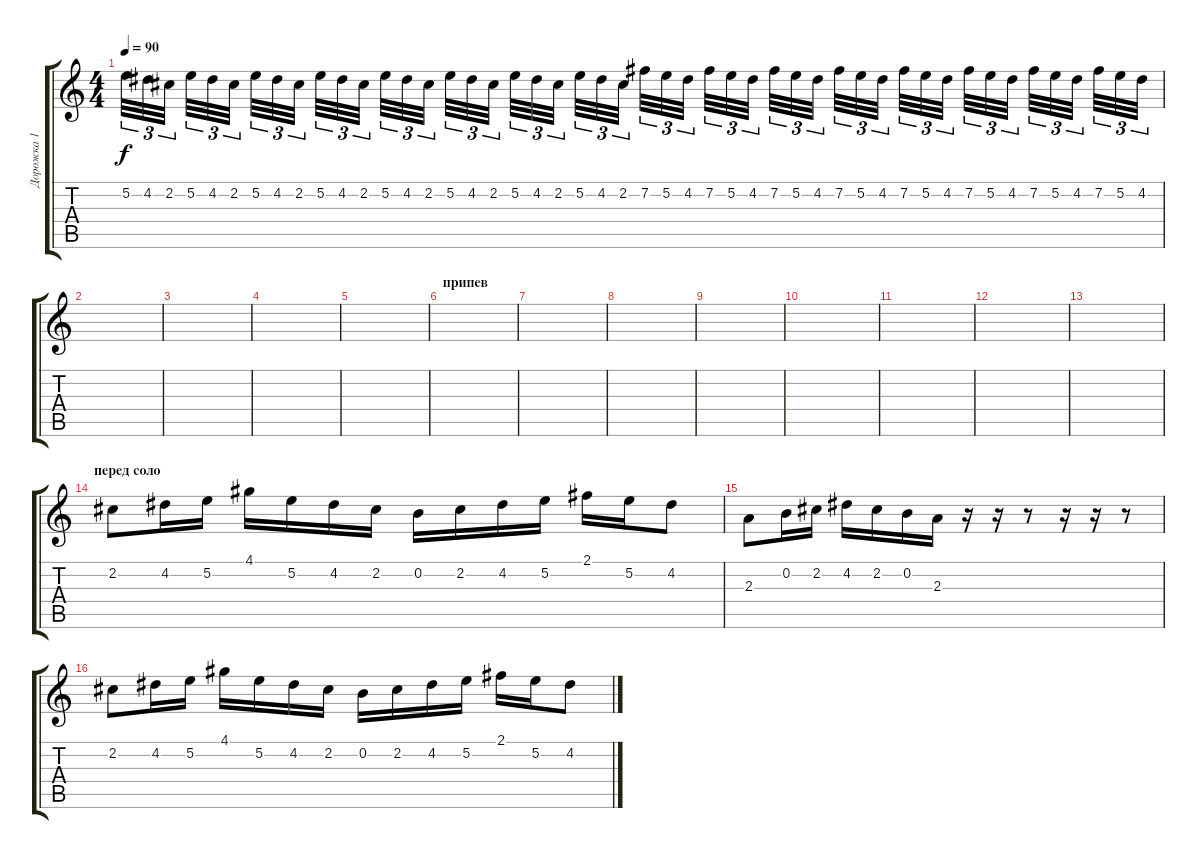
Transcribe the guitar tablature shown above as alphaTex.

\track ("Дорожка 1" "Дорожка 1") {instrument overdrivenguitar}
\staff {score tabs}
\tuning (E4 B3 G3 D3 A2 E2) {hide}
\ts (4 4)
\tempo 90
\clef g2
\ks c
5.2.32{tu (3 2) dy f} 4.2.32{tu (3 2)} 2.2.32{tu (3 2)} 5.2.32{tu (3 2)} 4.2.32{tu (3 2)} 2.2.32{tu (3 2)} 5.2.32{tu (3 2)} 4.2.32{tu (3 2)} 2.2.32{tu (3 2)} 5.2.32{tu (3 2)} 4.2.32{tu (3 2)} 2.2.32{tu (3 2)} 5.2.32{tu (3 2)} 4.2.32{tu (3 2)} 2.2.32{tu (3 2)} 5.2.32{tu (3 2)} 4.2.32{tu (3 2)} 2.2.32{tu (3 2)} 5.2.32{tu (3 2)} 4.2.32{tu (3 2)} 2.2.32{tu (3 2)} 5.2.32{tu (3 2)} 4.2.32{tu (3 2)} 2.2.32{tu (3 2)} 7.2.32{tu (3 2)} 5.2.32{tu (3 2)} 4.2.32{tu (3 2)} 7.2.32{tu (3 2)} 5.2.32{tu (3 2)} 4.2.32{tu (3 2)} 7.2.32{tu (3 2)} 5.2.32{tu (3 2)} 4.2.32{tu (3 2)} 7.2.32{tu (3 2)} 5.2.32{tu (3 2)} 4.2.32{tu (3 2)} 7.2.32{tu (3 2)} 5.2.32{tu (3 2)} 4.2.32{tu (3 2)} 7.2.32{tu (3 2)} 5.2.32{tu (3 2)} 4.2.32{tu (3 2)} 7.2.32{tu (3 2)} 5.2.32{tu (3 2)} 4.2.32{tu (3 2)} 7.2.32{tu (3 2)} 5.2.32{tu (3 2)} 4.2.32{tu (3 2)} |
|
|
|
|
\section ("" "припев")
|
|
|
|
|
|
|
|
\section ("" "перед соло")
2.2.8 4.2.16 5.2.16 4.1.16 5.2.16 4.2.16 2.2.16 0.2.16 2.2.16 4.2.16 5.2.16 2.1.16 5.2.16 4.2.8 |
2.3.8 0.2.16 2.2.16 4.2.16 2.2.16 0.2.16 2.3.16 r.16 r.16 r.8 r.16 r.16 r.8 |
2.2.8 4.2.16 5.2.16 4.1.16 5.2.16 4.2.16 2.2.16 0.2.16 2.2.16 4.2.16 5.2.16 2.1.16 5.2.16 4.2.8
